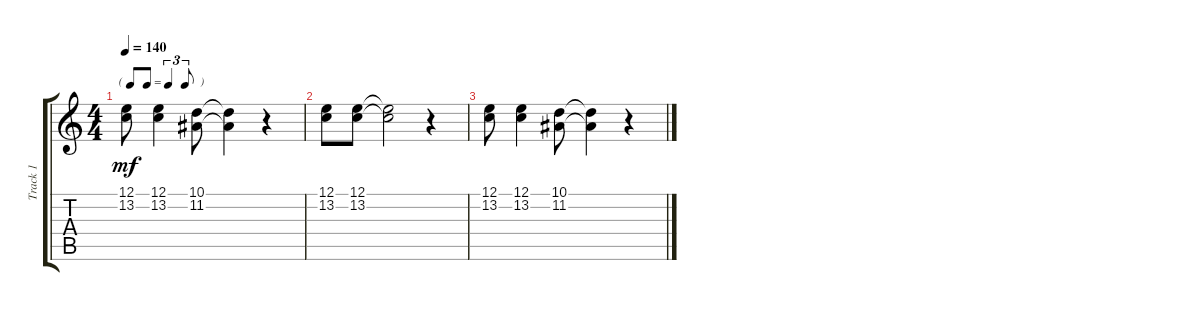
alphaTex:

\track ("Track 1" "Track 1") {instrument tenorsax}
\staff {score tabs}
\tuning (E4 B3 G3 D3 A2 E2) {hide}
\ts (4 4)
\tf triplet8th
\tempo 140
\clef g2
\ks c
(12.1 13.2).8{dy mf} (12.1 13.2).4 (10.1 11.2).8 (10.1{t} 11.2{t}).4 r.4 |
(12.1 13.2).8 (12.1 13.2).8 (12.1{t} 13.2{t}).2 r.4 |
(12.1 13.2).8 (12.1 13.2).4 (10.1 11.2).8 (10.1{t} 11.2{t}).4 r.4
